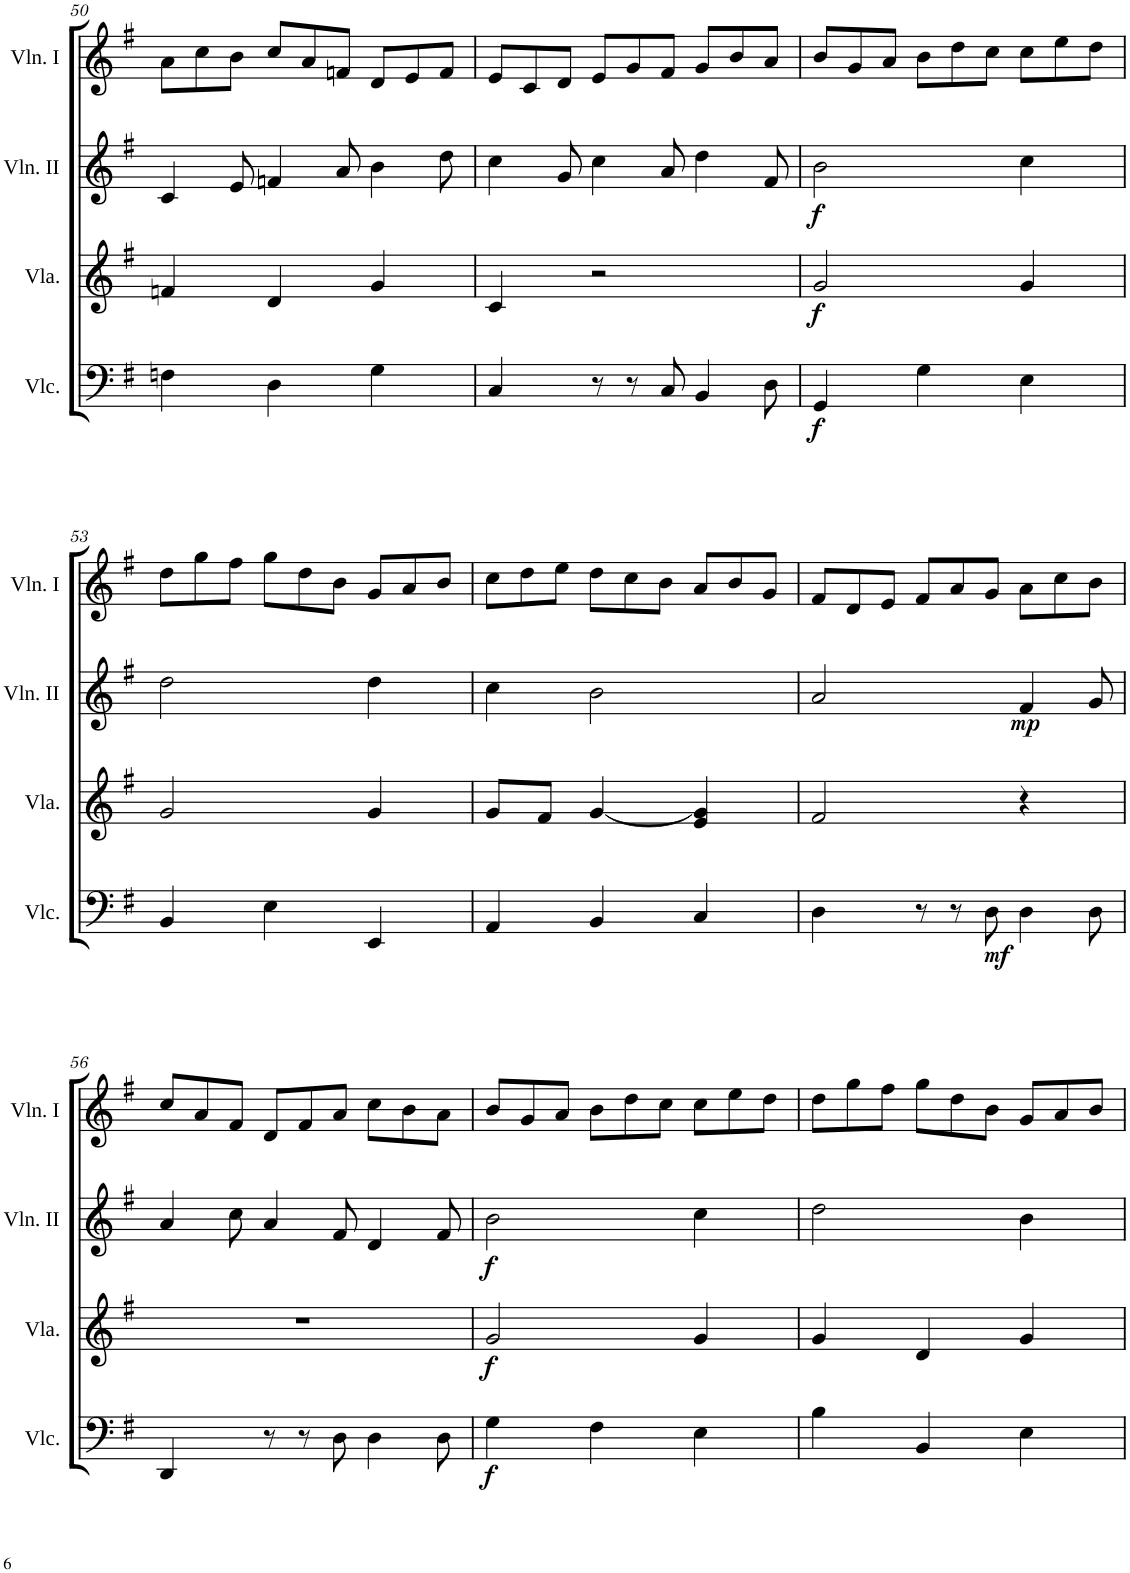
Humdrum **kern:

**kern	**dynam	**kern	**dynam	**kern	**dynam	**kern
*part4	*part4	*part3	*part3	*part2	*part2	*part1
*staff4	*staff4	*staff3	*staff3	*staff2	*staff2	*staff1
*I"Violoncello	*	*I"Viola	*	*I"Violin II	*	*I"Violin I
*I'Vlc.	*	*I'Vla.	*	*I'Vln. II	*	*I'Vln. I
!!LO:PB:g=z
*clefF4	*	*clefG2	*	*clefG2	*	*clefG2
*k[f#]	*	*k[f#]	*	*k[f#]	*	*k[f#]
*M3/4	*	*M3/4	*	*M3/4	*	*M3/4
*	*	*	*	*	*	*Xbrackettup
=50	=50	=50	=50	=50	=50	=50
4Fn\	.	4fn/	.	6c/	.	12a\L
.	.	.	.	.	.	12cc\
.	.	.	.	12e/	.	12b\J
4D\	.	4d/	.	6fn/	.	12cc/L
.	.	.	.	.	.	12a/
.	.	.	.	12a/	.	12fn/J
4G\	.	4g/	.	6b\	.	12d/L
.	.	.	.	.	.	12e/
.	.	.	.	12dd\	.	12f/J
=51	=51	=51	=51	=51	=51	=51
4C/	.	4c/	.	6cc\	.	12e/L
.	.	.	.	.	.	12c/
.	.	.	.	12g/	.	12d/J
12r	.	2r	.	6cc\	.	12e/L
12r	.	.	.	.	.	12g/
12C/	.	.	.	12a/	.	12f#/J
6BB/	.	.	.	6dd\	.	12g/L
.	.	.	.	.	.	12b/
12D\	.	.	.	12f#/	.	12a/J
=52	=52	=52	=52	=52	=52	=52
!	!LO:DY:b	!	!LO:DY:b	!	!LO:DY:b	!
4GG/	f	2g/	f	2b\	f	12b/L
.	.	.	.	.	.	12g/
.	.	.	.	.	.	12a/J
4G\	.	.	.	.	.	12b\L
.	.	.	.	.	.	12dd\
.	.	.	.	.	.	12cc\J
4E\	.	4g/	.	4cc\	.	12cc\L
.	.	.	.	.	.	12ee\
.	.	.	.	.	.	12dd\J
!!LO:LB:g=z
=53	=53	=53	=53	=53	=53	=53
4BB/	.	2g/	.	2dd\	.	12dd\L
.	.	.	.	.	.	12gg\
.	.	.	.	.	.	12ff#\J
4E\	.	.	.	.	.	12gg\L
.	.	.	.	.	.	12dd\
.	.	.	.	.	.	12b\J
4EE/	.	4g/	.	4dd\	.	12g/L
.	.	.	.	.	.	12a/
.	.	.	.	.	.	12b/J
=54	=54	=54	=54	=54	=54	=54
4AA/	.	8g/L	.	4cc\	.	12cc\L
.	.	.	.	.	.	12dd\
.	.	8f#/J	.	.	.	.
.	.	.	.	.	.	12ee\J
4BB/	.	[4g/	.	2b\	.	12dd\L
.	.	.	.	.	.	12cc\
.	.	.	.	.	.	12b\J
4C/	.	4e/ 4g/]	.	.	.	12a/L
.	.	.	.	.	.	12b/
.	.	.	.	.	.	12g/J
=55	=55	=55	=55	=55	=55	=55
*^	*	*	*	*	*	*
4D\	4..ryy	.	2f#/	.	2a/	.	12f#/L
.	.	.	.	.	.	.	12d/
.	.	.	.	.	.	.	12e/J
12r	.	.	.	.	.	.	12f#/L
12r	.	.	.	.	.	.	12a/
12D\	.	.	.	.	.	.	12g/J
!	!	!LO:DY:b	!	!	!	!	!
.	4ryy	mf	.	.	.	.	.
!	!	!	!	!	!	!LO:DY:b	!
6D\	.	.	4r	.	6f#/	mp	12a\L
.	.	.	.	.	.	.	12cc\
12D\	.	.	.	.	12g/	.	12b\J
.	16ryy	.	.	.	.	.	.
*v	*v	*	*	*	*	*	*
!!LO:LB:g=z
=56	=56	=56	=56	=56	=56	=56
4DD/	.	2.r	.	6a/	.	12cc/L
.	.	.	.	.	.	12a/
.	.	.	.	12cc\	.	12f#/J
12r	.	.	.	6a/	.	12d/L
12r	.	.	.	.	.	12f#/
12D\	.	.	.	12f#/	.	12a/J
6D\	.	.	.	6d/	.	12cc\L
.	.	.	.	.	.	12b\
12D\	.	.	.	12f#/	.	12a\J
=57	=57	=57	=57	=57	=57	=57
!	!LO:DY:b	!	!LO:DY:b	!	!LO:DY:b	!
4G\	f	2g/	f	2b\	f	12b/L
.	.	.	.	.	.	12g/
.	.	.	.	.	.	12a/J
4F#\	.	.	.	.	.	12b\L
.	.	.	.	.	.	12dd\
.	.	.	.	.	.	12cc\J
4E\	.	4g/	.	4cc\	.	12cc\L
.	.	.	.	.	.	12ee\
.	.	.	.	.	.	12dd\J
=58	=58	=58	=58	=58	=58	=58
4B\	.	4g/	.	2dd\	.	12dd\L
.	.	.	.	.	.	12gg\
.	.	.	.	.	.	12ff#\J
4BB/	.	4d/	.	.	.	12gg\L
.	.	.	.	.	.	12dd\
.	.	.	.	.	.	12b\J
4E\	.	4g/	.	4b\	.	12g/L
.	.	.	.	.	.	12a/
.	.	.	.	.	.	12b/J
=	=	=	=	=	=	=
*-	*-	*-	*-	*-	*-	*-
